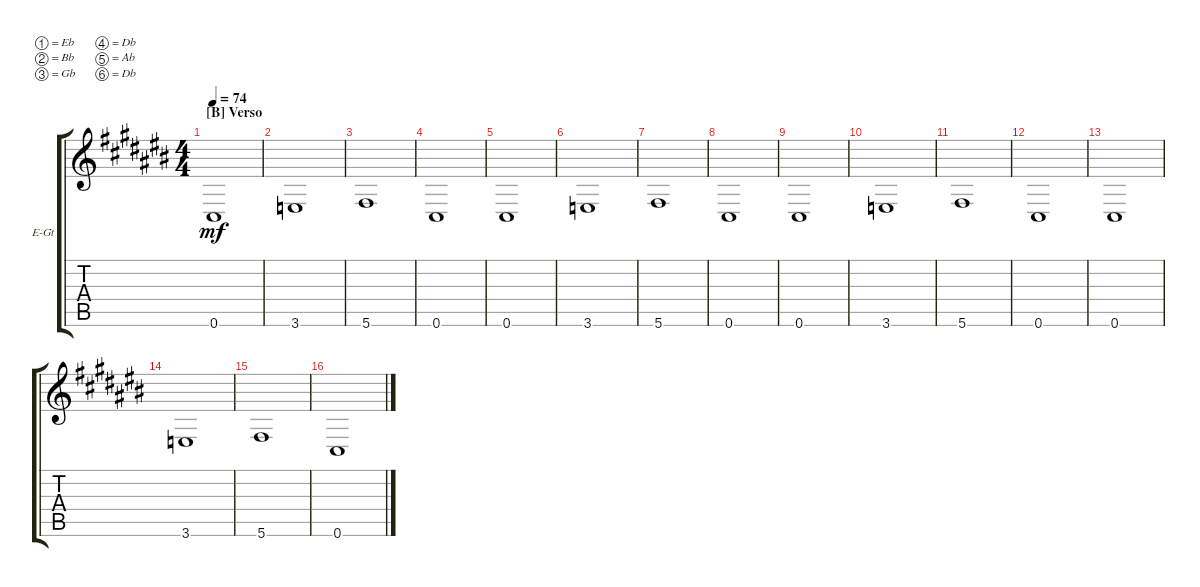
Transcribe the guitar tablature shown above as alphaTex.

\defaultSystemsLayout 4
\bracketExtendMode groupsimilarinstruments
\firstSystemTrackNameOrientation horizontal
\otherSystemsTrackNameOrientation horizontal
\track ("Electric Guitar" "E-Gt") {multiBarRest instrument electricguitarclean}
\staff {score tabs}
\tuning (Eb4 Bb3 Gb3 Db3 Ab2 Db2)
\ts (4 4)
\section ("B" "Verso")
\tempo 74
\clef g2
\ks c#
0.6.1{dy mf} |
3.6.1 |
5.6.1 |
0.6.1 |
0.6.1 |
3.6.1 |
5.6.1 |
0.6.1 |
0.6.1 |
3.6.1 |
5.6.1 |
0.6.1 |
0.6.1 |
3.6.1 |
5.6.1 |
0.6.1
